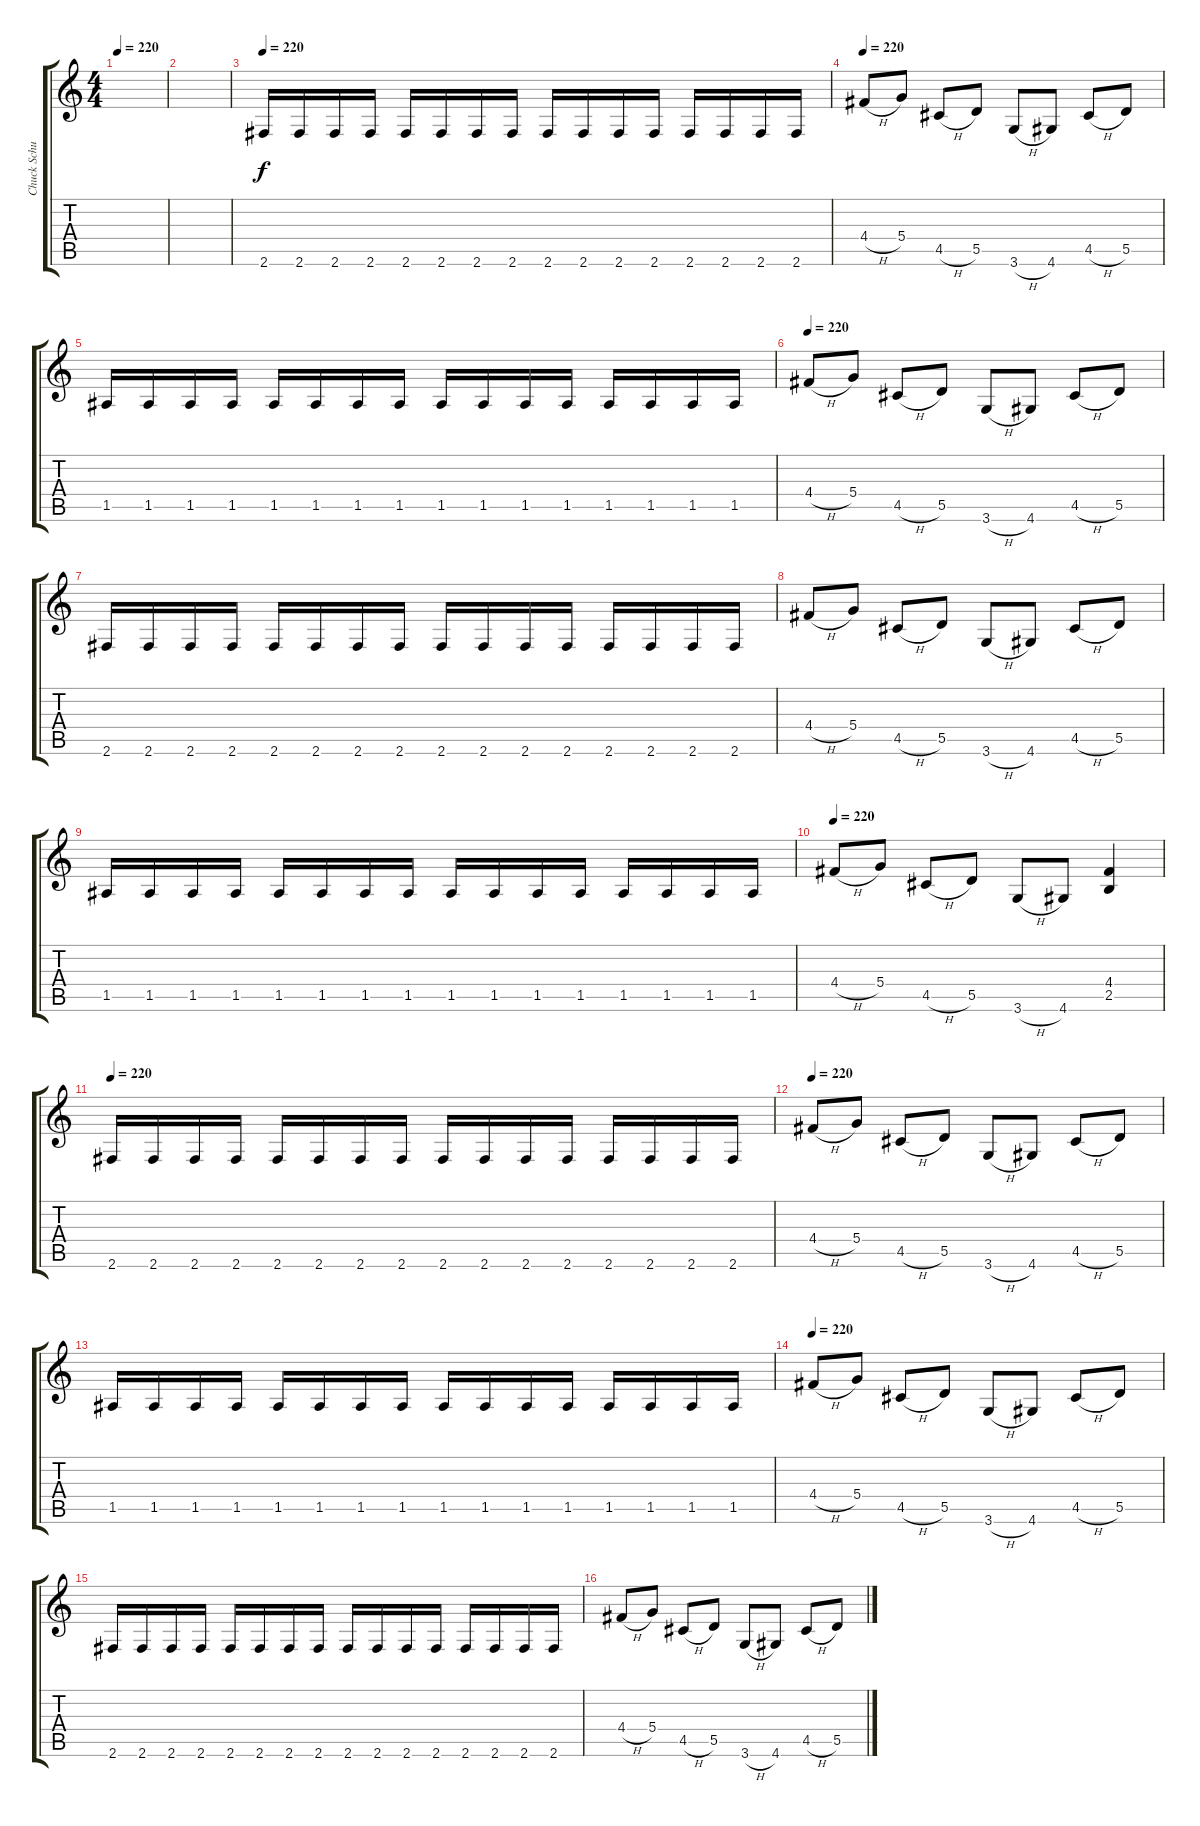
\track ("Chuck Schuldiner" "Chuck Schu") {instrument distortionguitar}
\staff {score tabs}
\tuning (E4 B3 G3 D3 A2 E2) {hide}
\ts (4 4)
\tempo 220
\clef g2
\ks c
|
|
\tempo 220
2.6.16 2.6.16 2.6.16 2.6.16 2.6.16 2.6.16 2.6.16 2.6.16 2.6.16 2.6.16 2.6.16 2.6.16 2.6.16 2.6.16 2.6.16 2.6.16 |
\tempo 220
4.4{h}.8 5.4.8 4.5{h}.8 5.5.8 3.6{h}.8 4.6.8 4.5{h}.8 5.5.8 |
1.5.16 1.5.16 1.5.16 1.5.16 1.5.16 1.5.16 1.5.16 1.5.16 1.5.16 1.5.16 1.5.16 1.5.16 1.5.16 1.5.16 1.5.16 1.5.16 |
\tempo 220
4.4{h}.8 5.4.8 4.5{h}.8 5.5.8 3.6{h}.8 4.6.8 4.5{h}.8 5.5.8 |
2.6.16 2.6.16 2.6.16 2.6.16 2.6.16 2.6.16 2.6.16 2.6.16 2.6.16 2.6.16 2.6.16 2.6.16 2.6.16 2.6.16 2.6.16 2.6.16 |
4.4{h}.8 5.4.8 4.5{h}.8 5.5.8 3.6{h}.8 4.6.8 4.5{h}.8 5.5.8 |
1.5.16 1.5.16 1.5.16 1.5.16 1.5.16 1.5.16 1.5.16 1.5.16 1.5.16 1.5.16 1.5.16 1.5.16 1.5.16 1.5.16 1.5.16 1.5.16 |
\tempo 220
4.4{h}.8 5.4.8 4.5{h}.8 5.5.8 3.6{h}.8 4.6.8 (4.4 2.5).4 |
\tempo 220
2.6.16 2.6.16 2.6.16 2.6.16 2.6.16 2.6.16 2.6.16 2.6.16 2.6.16 2.6.16 2.6.16 2.6.16 2.6.16 2.6.16 2.6.16 2.6.16 |
\tempo 220
4.4{h}.8 5.4.8 4.5{h}.8 5.5.8 3.6{h}.8 4.6.8 4.5{h}.8 5.5.8 |
1.5.16 1.5.16 1.5.16 1.5.16 1.5.16 1.5.16 1.5.16 1.5.16 1.5.16 1.5.16 1.5.16 1.5.16 1.5.16 1.5.16 1.5.16 1.5.16 |
\tempo 220
4.4{h}.8 5.4.8 4.5{h}.8 5.5.8 3.6{h}.8 4.6.8 4.5{h}.8 5.5.8 |
2.6.16 2.6.16 2.6.16 2.6.16 2.6.16 2.6.16 2.6.16 2.6.16 2.6.16 2.6.16 2.6.16 2.6.16 2.6.16 2.6.16 2.6.16 2.6.16 |
4.4{h}.8 5.4.8 4.5{h}.8 5.5.8 3.6{h}.8 4.6.8 4.5{h}.8 5.5.8
